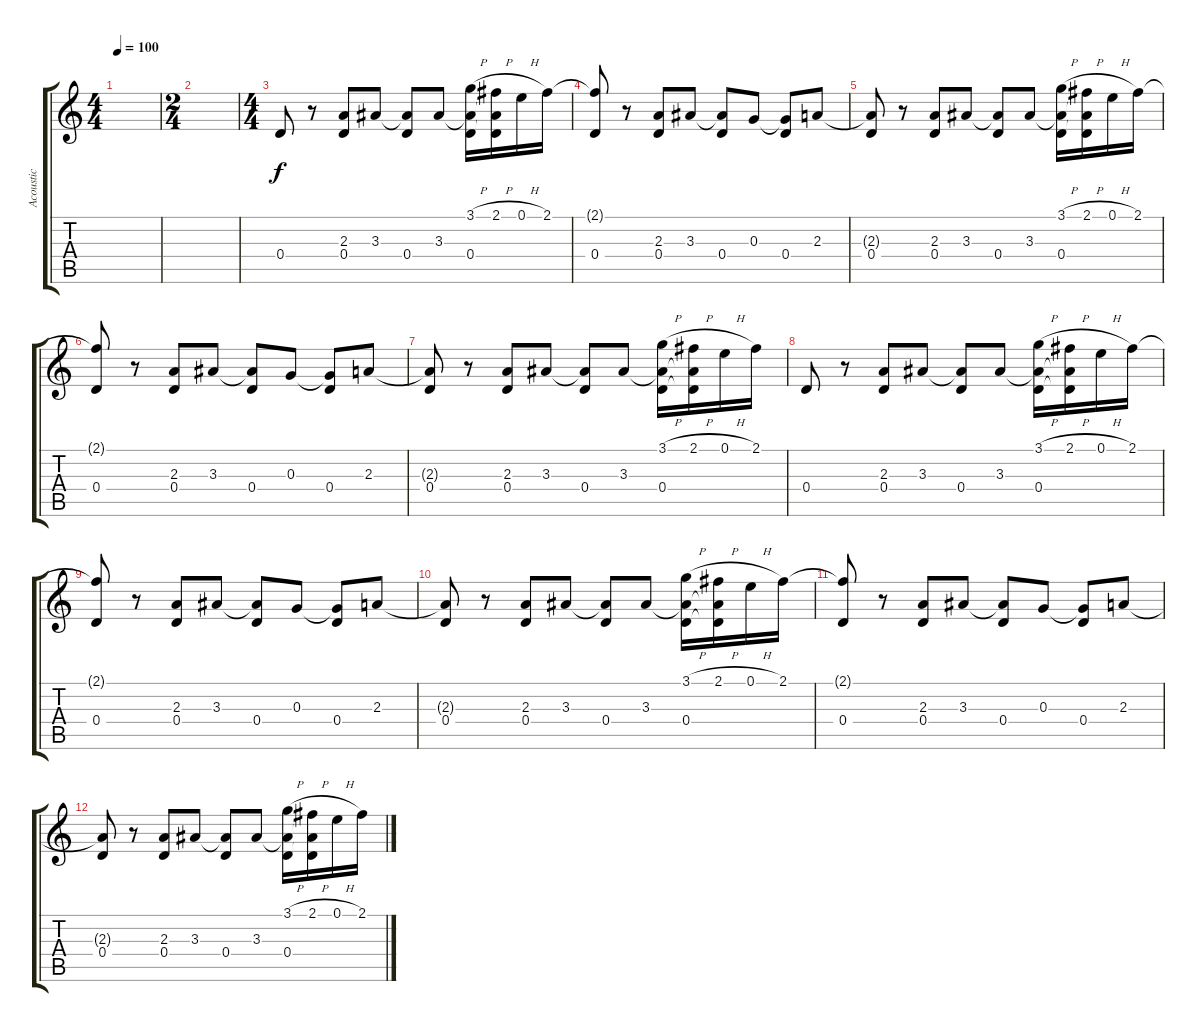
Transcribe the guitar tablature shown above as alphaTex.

\track ("Acoustic" "Acoustic") {instrument acousticguitarsteel}
\staff {score tabs}
\tuning (E4 B3 G3 D3 A2 E2) {hide}
\ts (4 4)
\tempo 100
\clef g2
\ks c
|
\ts (2 4)
|
\ts (4 4)
0.4.8 r.8 (2.3 0.4).8 3.3.8 (3.3{t} 0.4).8 3.3.8 (3.1{h} 3.3{t} 0.4).16 (2.1{h} 3.3{t} 0.4{t}).16 0.1{h}.16 2.1.16 |
(2.1{t} 0.4).8 r.8 (2.3 0.4).8 3.3.8 (3.3{t} 0.4).8 0.3.8 (0.3{t} 0.4).8 2.3.8 |
(2.3{t} 0.4).8 r.8 (2.3 0.4).8 3.3.8 (3.3{t} 0.4).8 3.3.8 (3.1{h} 3.3{t} 0.4).16 (2.1{h} 3.3{t} 0.4{t}).16 0.1{h}.16 2.1.16 |
(2.1{t} 0.4).8 r.8 (2.3 0.4).8 3.3.8 (3.3{t} 0.4).8 0.3.8 (0.3{t} 0.4).8 2.3.8 |
(2.3{t} 0.4).8 r.8 (2.3 0.4).8 3.3.8 (3.3{t} 0.4).8 3.3.8 (3.1{h} 3.3{t} 0.4).16 (2.1{h} 3.3{t} 0.4{t}).16 0.1{h}.16 2.1.16 |
0.4.8 r.8 (2.3 0.4).8 3.3.8 (3.3{t} 0.4).8 3.3.8 (3.1{h} 3.3{t} 0.4).16 (2.1{h} 3.3{t} 0.4{t}).16 0.1{h}.16 2.1.16 |
(2.1{t} 0.4).8 r.8 (2.3 0.4).8 3.3.8 (3.3{t} 0.4).8 0.3.8 (0.3{t} 0.4).8 2.3.8 |
(2.3{t} 0.4).8 r.8 (2.3 0.4).8 3.3.8 (3.3{t} 0.4).8 3.3.8 (3.1{h} 3.3{t} 0.4).16 (2.1{h} 3.3{t} 0.4{t}).16 0.1{h}.16 2.1.16 |
(2.1{t} 0.4).8 r.8 (2.3 0.4).8 3.3.8 (3.3{t} 0.4).8 0.3.8 (0.3{t} 0.4).8 2.3.8 |
(2.3{t} 0.4).8 r.8 (2.3 0.4).8 3.3.8 (3.3{t} 0.4).8 3.3.8 (3.1{h} 3.3{t} 0.4).16 (2.1{h} 3.3{t} 0.4{t}).16 0.1{h}.16 2.1.16
